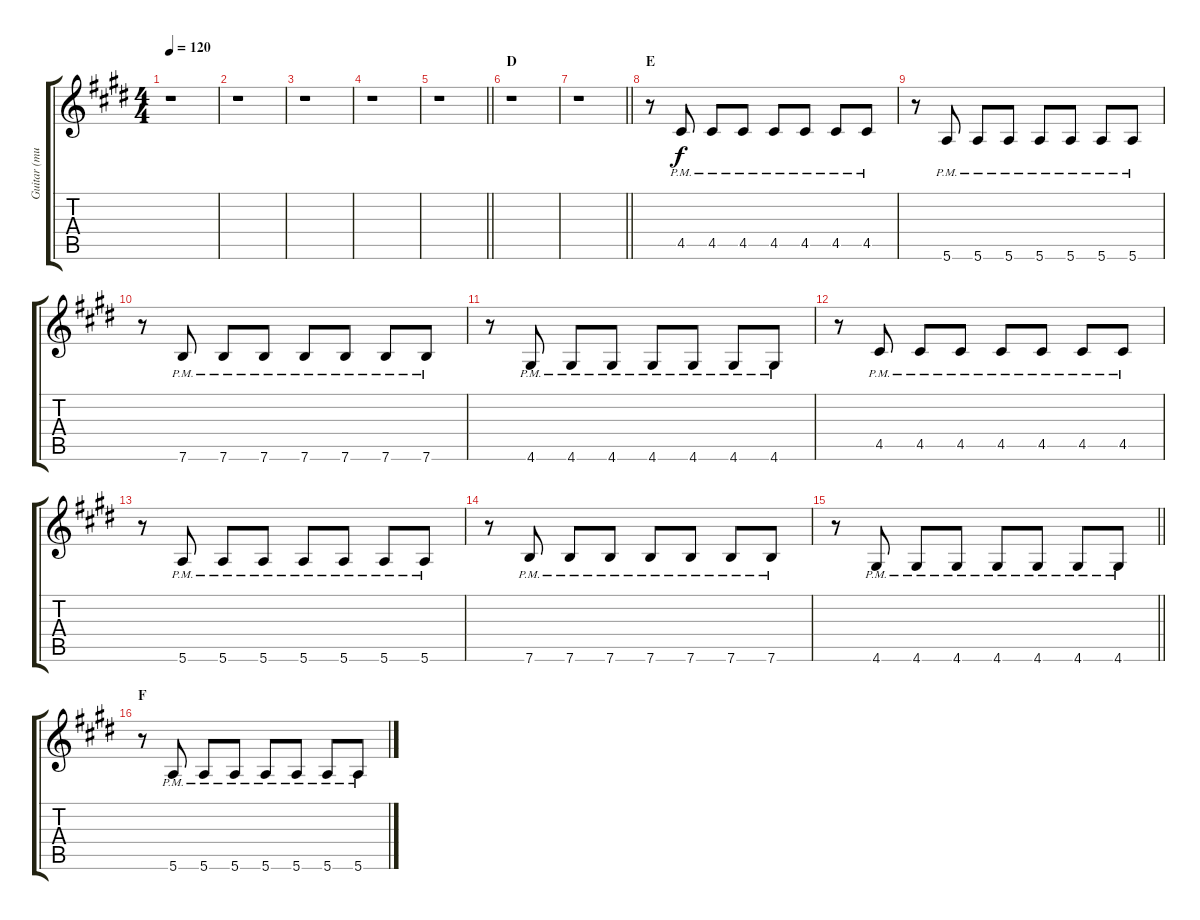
\track ("Guitar (muted)" "Guitar (mu") {instrument electricguitarmuted}
\staff {score tabs}
\tuning (E4 B3 G3 D3 A2 E2) {hide}
\ts (4 4)
\tempo 120
\clef g2
\ks e
r.1{dy f} |
r.1 |
r.1 |
r.1 |
\barLineRight lightlight
r.1 |
\section ("" "D")
r.1 |
\barLineRight lightlight
r.1 |
\section ("" "E")
r.8 4.5{pm}.8 4.5{pm}.8 4.5{pm}.8 4.5{pm}.8 4.5{pm}.8 4.5{pm}.8 4.5{pm}.8 |
r.8 5.6{pm}.8 5.6{pm}.8 5.6{pm}.8 5.6{pm}.8 5.6{pm}.8 5.6{pm}.8 5.6{pm}.8 |
r.8 7.6{pm}.8 7.6{pm}.8 7.6{pm}.8 7.6{pm}.8 7.6{pm}.8 7.6{pm}.8 7.6{pm}.8 |
r.8 4.6{pm}.8 4.6{pm}.8 4.6{pm}.8 4.6{pm}.8 4.6{pm}.8 4.6{pm}.8 4.6{pm}.8 |
r.8 4.5{pm}.8 4.5{pm}.8 4.5{pm}.8 4.5{pm}.8 4.5{pm}.8 4.5{pm}.8 4.5{pm}.8 |
r.8 5.6{pm}.8 5.6{pm}.8 5.6{pm}.8 5.6{pm}.8 5.6{pm}.8 5.6{pm}.8 5.6{pm}.8 |
r.8 7.6{pm}.8 7.6{pm}.8 7.6{pm}.8 7.6{pm}.8 7.6{pm}.8 7.6{pm}.8 7.6{pm}.8 |
\barLineRight lightlight
r.8 4.6{pm}.8 4.6{pm}.8 4.6{pm}.8 4.6{pm}.8 4.6{pm}.8 4.6{pm}.8 4.6{pm}.8 |
\section ("" "F")
r.8 5.6{pm}.8 5.6{pm}.8 5.6{pm}.8 5.6{pm}.8 5.6{pm}.8 5.6{pm}.8 5.6{pm}.8
